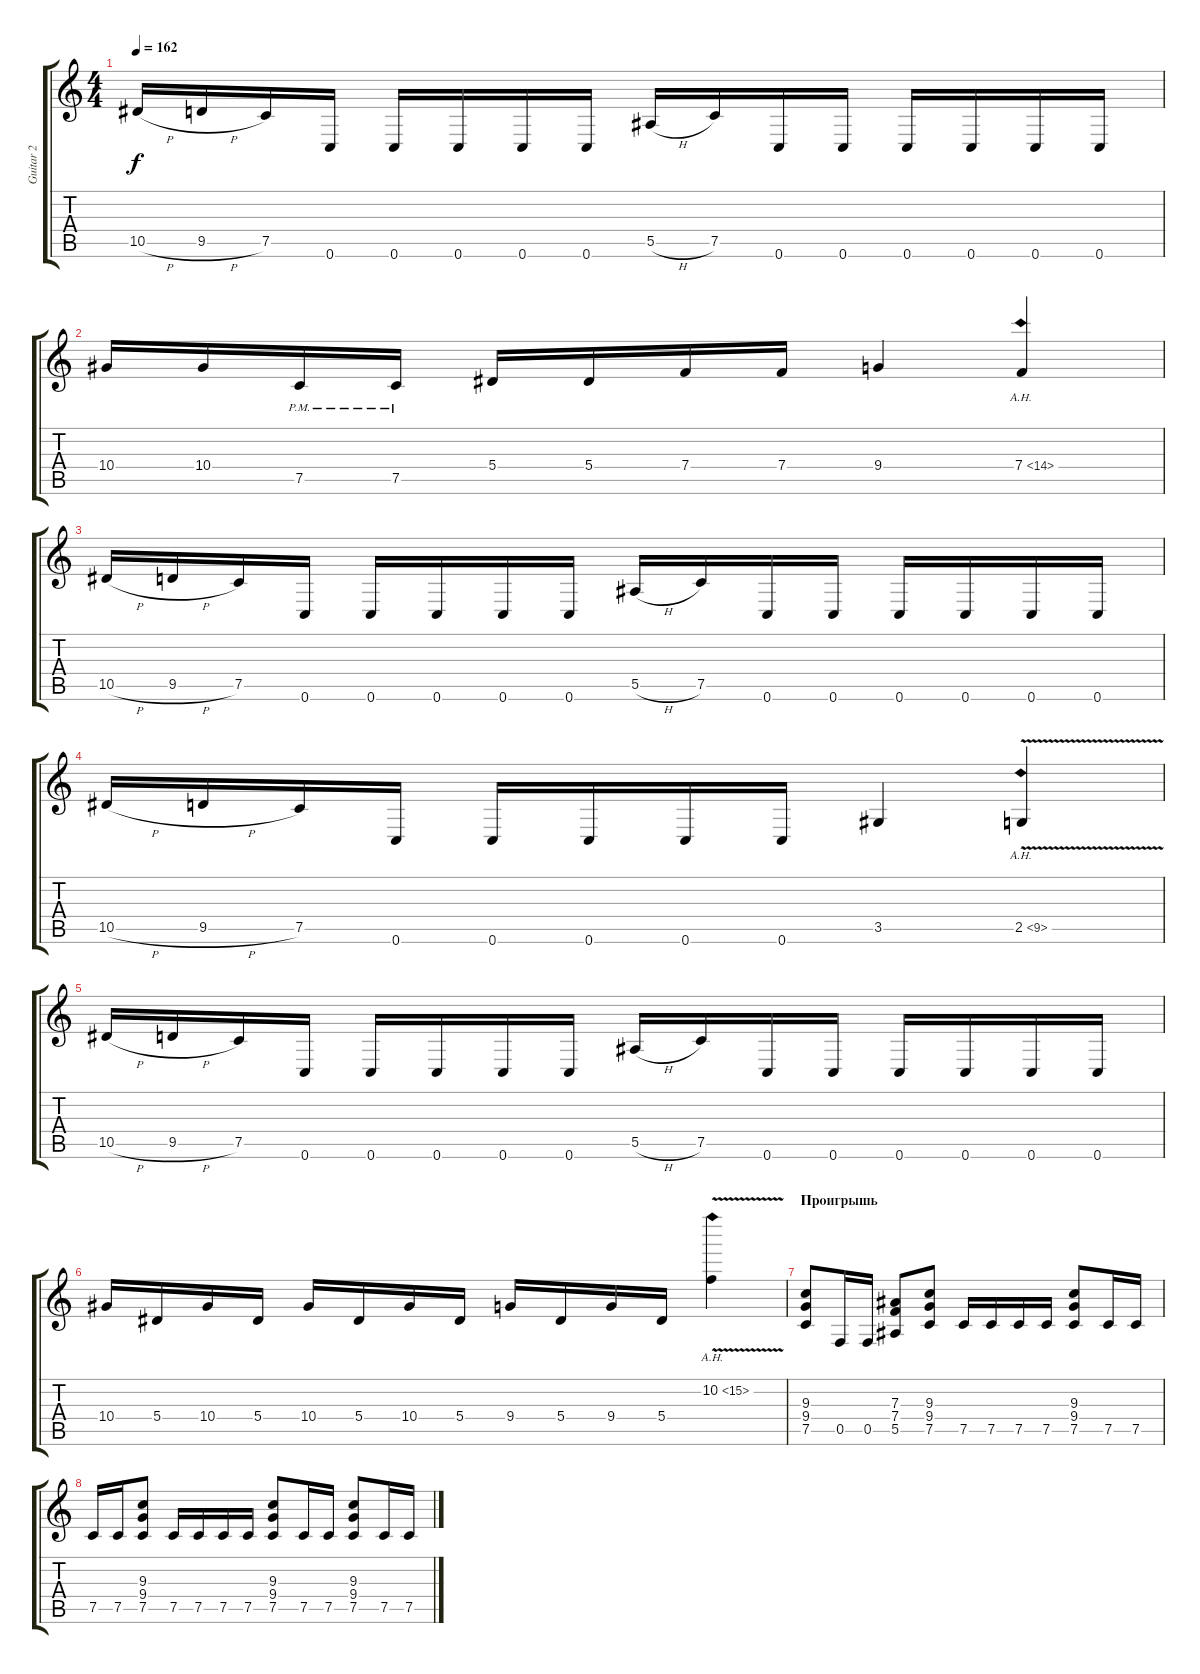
\track ("Guitar 2" "Guitar 2") {instrument distortionguitar}
\staff {score tabs}
\tuning (C4 G3 Eb3 Bb2 F2 C2) {hide}
\ts (4 4)
\tempo 162
\clef g2
\ks c
10.5{h}.16{dy f} 9.5{h}.16 7.5.16 0.6.16 0.6.16 0.6.16 0.6.16 0.6.16 5.5{h}.16 7.5.16 0.6.16 0.6.16 0.6.16 0.6.16 0.6.16 0.6.16 |
10.4.16 10.4.16 7.5{pm}.16 7.5{pm}.16 5.4.16 5.4.16 7.4.16 7.4.16 9.4.4 7.4{ah 7}.4 |
10.5{h}.16 9.5{h}.16 7.5.16 0.6.16 0.6.16 0.6.16 0.6.16 0.6.16 5.5{h}.16 7.5.16 0.6.16 0.6.16 0.6.16 0.6.16 0.6.16 0.6.16 |
10.5{h}.16 9.5{h}.16 7.5.16 0.6.16 0.6.16 0.6.16 0.6.16 0.6.16 3.5.4 2.5{ah 7 v}.4 |
10.5{h}.16 9.5{h}.16 7.5.16 0.6.16 0.6.16 0.6.16 0.6.16 0.6.16 5.5{h}.16 7.5.16 0.6.16 0.6.16 0.6.16 0.6.16 0.6.16 0.6.16 |
10.4.16 5.4.16 10.4.16 5.4.16 10.4.16 5.4.16 10.4.16 5.4.16 9.4.16 5.4.16 9.4.16 5.4.16 10.2{ah 5 v}.4 |
\section ("" "Проигрышь")
(9.3 9.4 7.5).8 0.5.16 0.5.16 (7.3 7.4 5.5).8 (9.3 9.4 7.5).8 7.5.16 7.5.16 7.5.16 7.5.16 (9.3 9.4 7.5).8 7.5.16 7.5.16 |
7.5.16 7.5.16 (9.3 9.4 7.5).8 7.5.16 7.5.16 7.5.16 7.5.16 (9.3 9.4 7.5).8 7.5.16 7.5.16 (9.3 9.4 7.5).8 7.5.16 7.5.16
